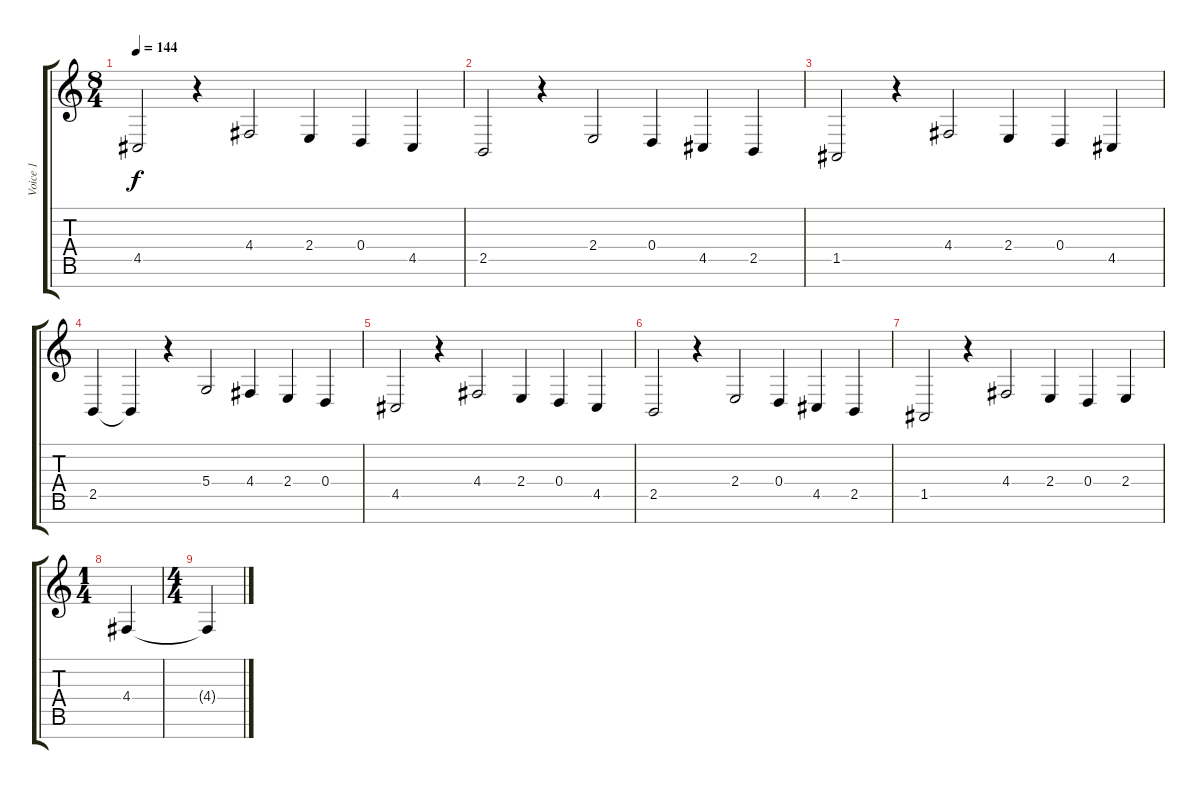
\track ("Voice 1" "Voice 1") {instrument churchorgan}
\staff {score tabs}
\tuning (E4 B3 G3 D3 A2 E2 B1) {hide}
\ts (8 4)
\tempo 144
\clef g2
\ks c
4.5.2{dy f} r.4 4.4.2 2.4.4 0.4.4 4.5.4 |
2.5.2 r.4 2.4.2 0.4.4 4.5.4 2.5.4 |
1.5.2 r.4 4.4.2 2.4.4 0.4.4 4.5.4 |
2.5.4 2.5{t}.4 r.4 5.4.2 4.4.4 2.4.4 0.4.4 |
4.5.2 r.4 4.4.2 2.4.4 0.4.4 4.5.4 |
2.5.2 r.4 2.4.2 0.4.4 4.5.4 2.5.4 |
1.5.2 r.4 4.4.2 2.4.4 0.4.4 2.4.4 |
\ts (1 4)
4.4.4 |
\ts (4 4)
4.4{t}.4
